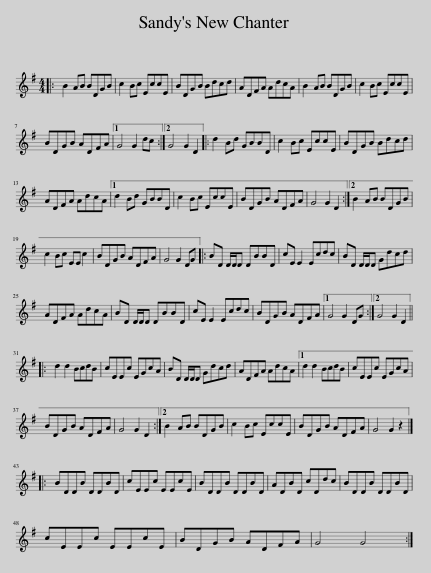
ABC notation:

X:1
L:1/8
M:4/4
I:linebreak $
K:G
V:1 treble
V:1
|: B2 AB BDGB | c2 Bc EccE | BDGB Bdcd | ADFA AdcA | B2 AB BDGB | %5
 c2 Bc EccE |$ BDGB ADFA |1 G4 G2 dc :|2 G4 G2 D2 |: d2 Bd GBBD | %10
 c2 Bc EccE | BDGB Bdcd |$ ADFA AdcA |1 d2 Bd GBBD | c2 Bc EccE | %15
 BDGB ADFA | G4 G2 D2 :|2 B2 AB BDGB |$ c2 Bc EE c2 | BDGB ADFA | %20
 G4 G2 DG |: BD D/D/D DBBD | cE E2 Ecdc | BD D/D/D Gdcd |$ ADFA AdcA | %25
 BD D/D/D DBBD | cE E2 Ecdc | BDGB ADFA |1 G4 G2 DG :|2 G4 G2 D2 |:$ %30
 d2 d2 BcdB | cEEc EGcA | BD D/D/D Gdcd | ADFA AdcA |1 d2 d2 BcdB | %35
 cEEc EGcA |$ BDGB ADFA | G4 G2 D2 :|2 B2 AB BDGB | c2 Bc EccE | %40
 BDGB ADFA | G4 G2 z2 |]:$ BDDB DDBD | cEEc EEcE | BDDB DDBD | %45
 ADBD cDdc | BDDB DDBD |$ cEEc EEcE | BDGB ADFA | G4 G4 :| %50
